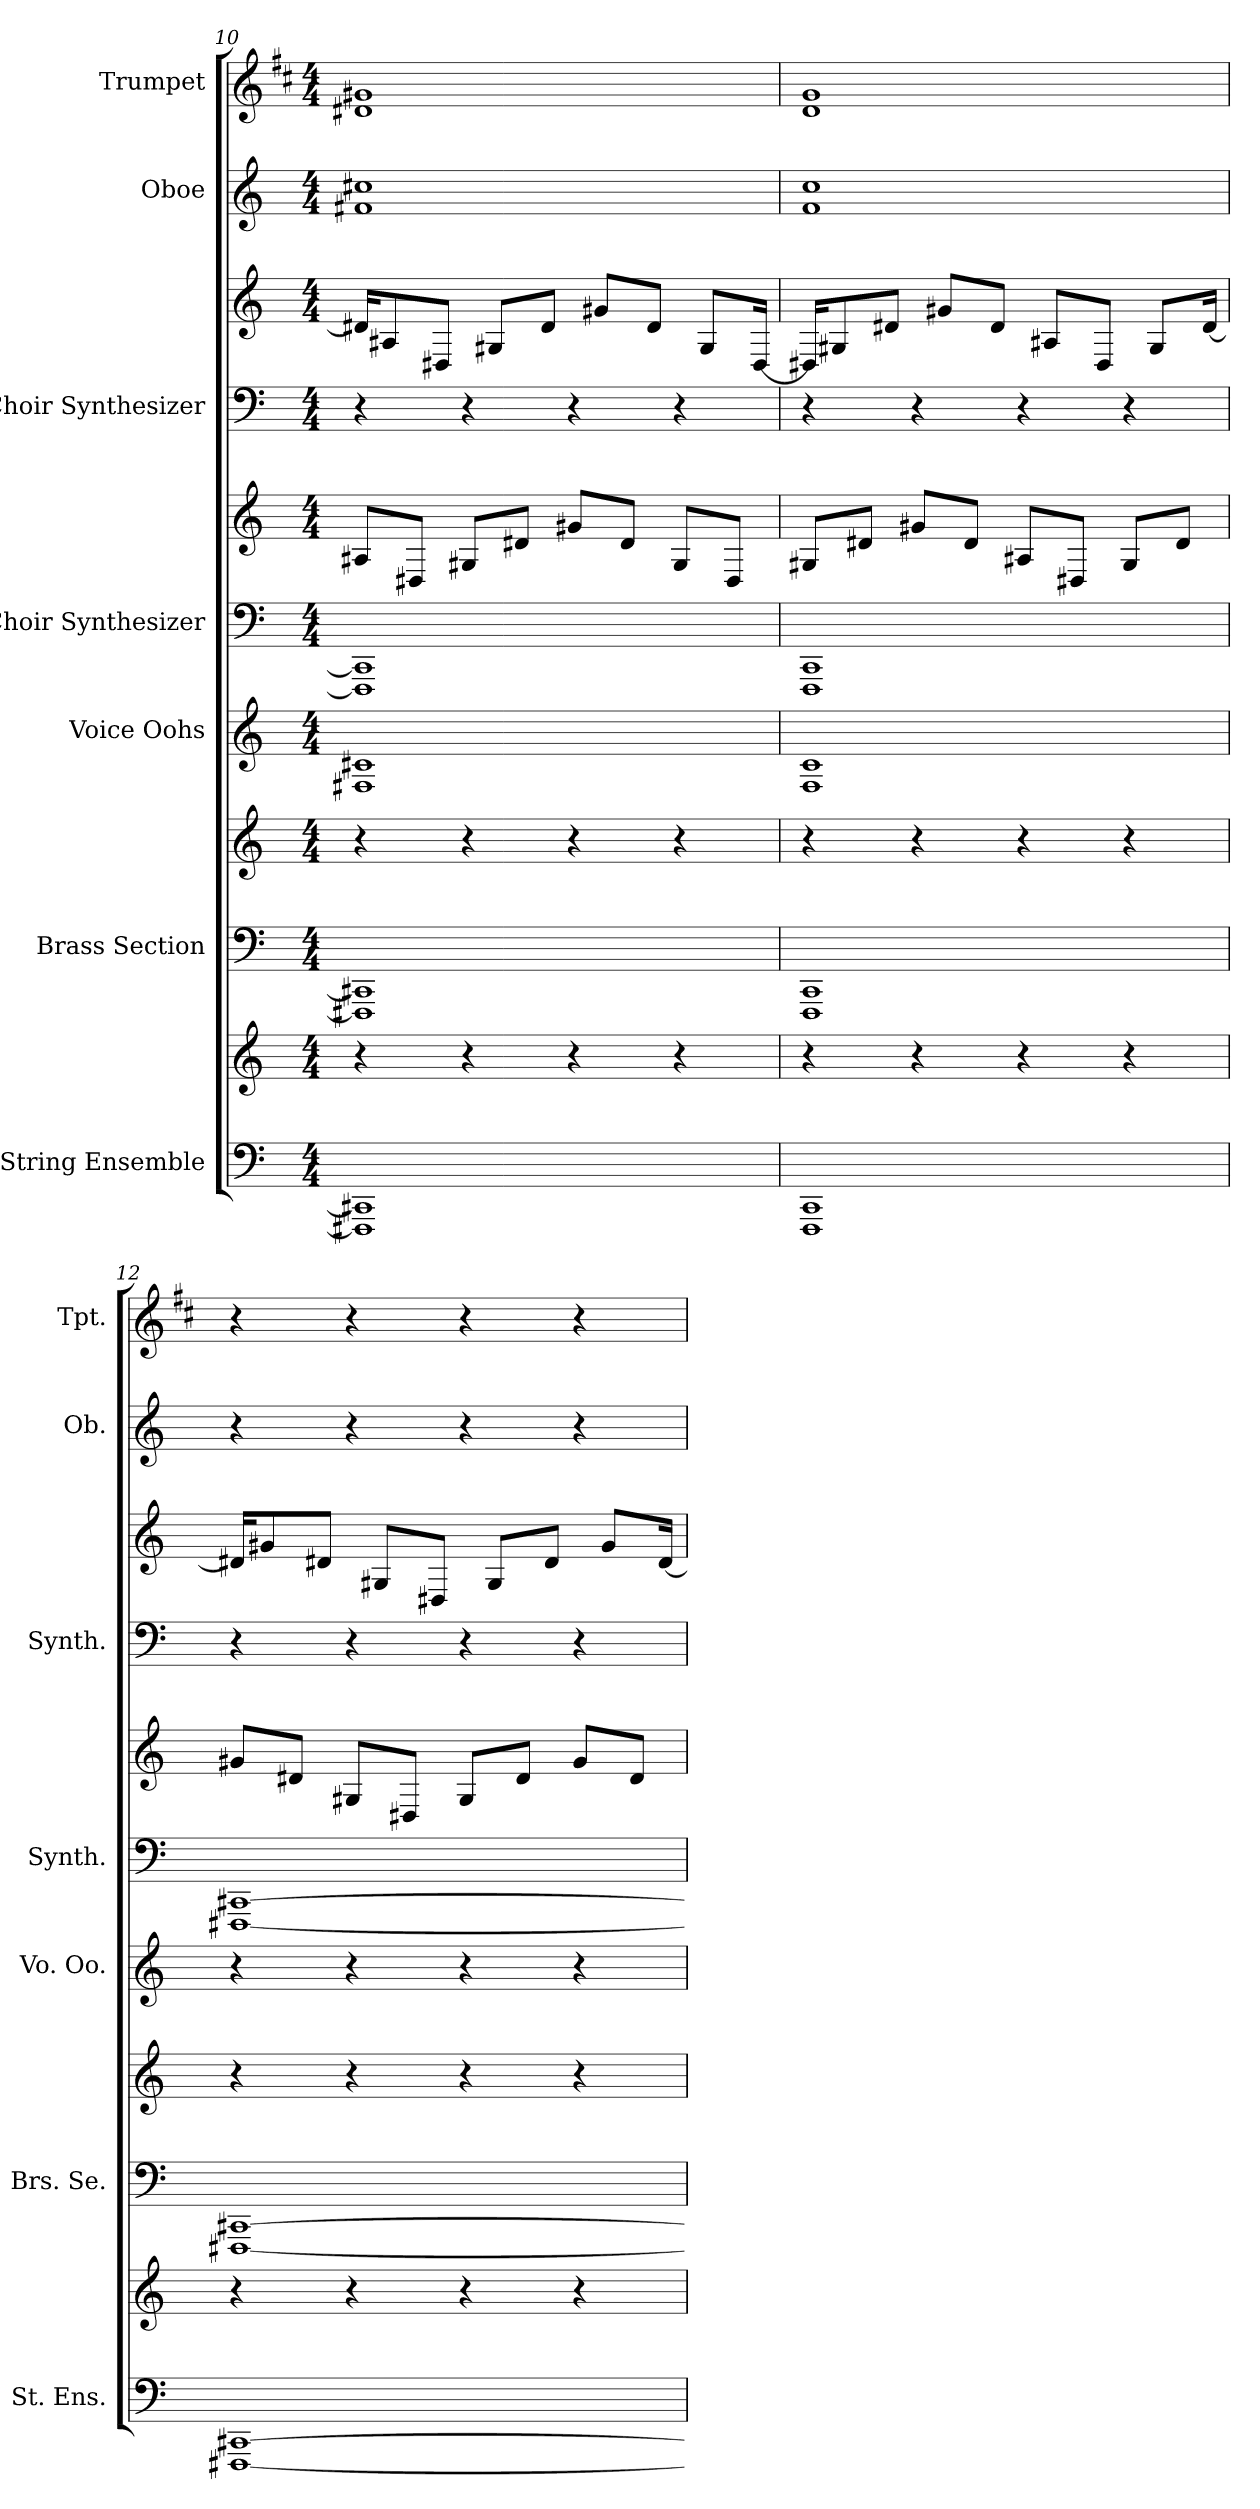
**kern	**kern	**kern	**kern	**kern	**kern	**kern	**kern	**kern	**kern	**kern
*part7	*part7	*part6	*part6	*part5	*part4	*part4	*part3	*part3	*part2	*part1
*staff11	*staff10	*staff9	*staff8	*staff7	*staff6	*staff5	*staff4	*staff3	*staff2	*staff1
*I"String Ensemble	*	*I"Brass Section	*	*I"Voice Oohs	*I"Choir Synthesizer	*	*I"Choir Synthesizer	*	*I"Oboe	*I"Trumpet
*I'St. Ens.	*	*I'Brs. Se.	*	*I'Vo. Oo.	*I'Synth.	*	*I'Synth.	*	*I'Ob.	*I'Tpt.
*clefF4	*clefG2	*clefF4	*clefG2	*clefG2	*clefF4	*clefG2	*clefF4	*clefG2	*clefG2	*clefG2
*	*	*	*	*	*	*	*	*	*	*ITrd1c2
*k[]	*k[]	*k[]	*k[]	*k[]	*k[]	*k[]	*k[]	*k[]	*k[]	*k[]
*M4/4	*M4/4	*M4/4	*M4/4	*M4/4	*M4/4	*M4/4	*M4/4	*M4/4	*M4/4	*M4/4
=10	=10	=10	=10	=10	=10	=10	=10	=10	=10	=10
1FFF#X] 1CC#X]	4r	1FFF#X] 1CC#X]	4r	1F#X 1c#X	1FFF#] 1CC#]	8A#XL	4r	16d#XKL]	1f#X 1cc#X	1c#X 1f#X
.	.	.	.	.	.	.	.	8A#X	.	.
.	.	.	.	.	.	8D#XJ	.	.	.	.
.	.	.	.	.	.	.	.	8D#XJ	.	.
.	4r	.	4r	.	.	8G#XL	4r	.	.	.
.	.	.	.	.	.	.	.	8G#XL	.	.
.	.	.	.	.	.	8d#XJ	.	.	.	.
.	.	.	.	.	.	.	.	8d#J	.	.
.	4r	.	4r	.	.	8g#XL	4r	.	.	.
.	.	.	.	.	.	.	.	8g#XL	.	.
.	.	.	.	.	.	8d#J	.	.	.	.
.	.	.	.	.	.	.	.	8d#J	.	.
.	4r	.	4r	.	.	8G#L	4r	.	.	.
.	.	.	.	.	.	.	.	8G#L	.	.
.	.	.	.	.	.	8D#J	.	.	.	.
.	.	.	.	.	.	.	.	[16D#Jk	.	.
=11	=11	=11	=11	=11	=11	=11	=11	=11	=11	=11
1FFF 1CC	4r	1FFF 1CC	4r	1F 1c	1FFF 1CC	8G#XL	4r	16D#XKL]	1f 1cc	1c 1f
.	.	.	.	.	.	.	.	8G#X	.	.
.	.	.	.	.	.	8d#XJ	.	.	.	.
.	.	.	.	.	.	.	.	8d#XJ	.	.
.	4r	.	4r	.	.	8g#XL	4r	.	.	.
.	.	.	.	.	.	.	.	8g#XL	.	.
.	.	.	.	.	.	8d#J	.	.	.	.
.	.	.	.	.	.	.	.	8d#J	.	.
.	4r	.	4r	.	.	8A#XL	4r	.	.	.
.	.	.	.	.	.	.	.	8A#XL	.	.
.	.	.	.	.	.	8D#XJ	.	.	.	.
.	.	.	.	.	.	.	.	8D#J	.	.
.	4r	.	4r	.	.	8G#L	4r	.	.	.
.	.	.	.	.	.	.	.	8G#L	.	.
.	.	.	.	.	.	8d#J	.	.	.	.
.	.	.	.	.	.	.	.	[16d#Jk	.	.
=12	=12	=12	=12	=12	=12	=12	=12	=12	=12	=12
[1FFF#X [1CC#X	4r	[1FFF#X [1CC#X	4r	4r	[1FFF#X [1CC#X	8g#XL	4r	16d#XKL]	4r	4r
.	.	.	.	.	.	.	.	8g#X	.	.
.	.	.	.	.	.	8d#XJ	.	.	.	.
.	.	.	.	.	.	.	.	8d#XJ	.	.
.	4r	.	4r	4r	.	8G#XL	4r	.	4r	4r
.	.	.	.	.	.	.	.	8G#XL	.	.
.	.	.	.	.	.	8D#XJ	.	.	.	.
.	.	.	.	.	.	.	.	8D#XJ	.	.
.	4r	.	4r	4r	.	8G#L	4r	.	4r	4r
.	.	.	.	.	.	.	.	8G#L	.	.
.	.	.	.	.	.	8d#J	.	.	.	.
.	.	.	.	.	.	.	.	8d#J	.	.
.	4r	.	4r	4r	.	8g#L	4r	.	4r	4r
.	.	.	.	.	.	.	.	8g#L	.	.
.	.	.	.	.	.	8d#J	.	.	.	.
.	.	.	.	.	.	.	.	[16d#Jk	.	.
=	=	=	=	=	=	=	=	=	=	=
*-	*-	*-	*-	*-	*-	*-	*-	*-	*-	*-
